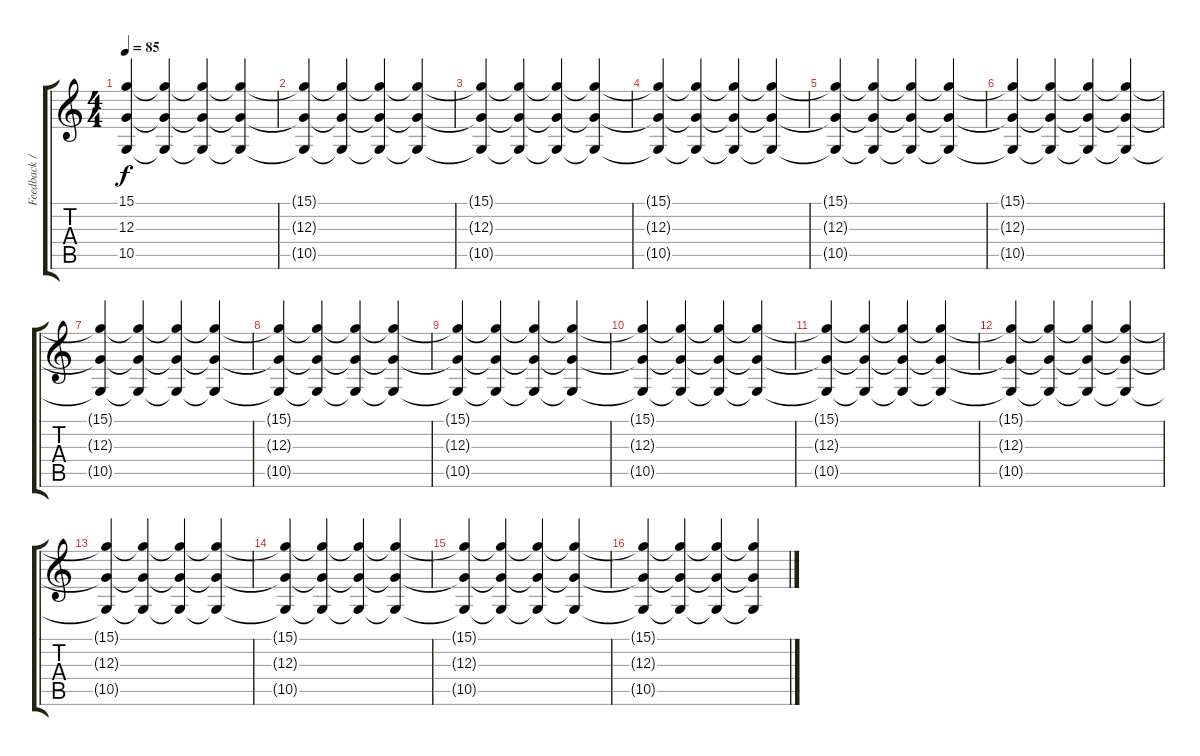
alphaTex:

\track ("Feedback / Organ" "Feedback /") {instrument churchorgan}
\staff {score tabs}
\tuning (E4 B3 G3 D3 A2 E2) {hide}
\ts (4 4)
\tempo 85
\clef g2
\ks c
(15.1{t} 12.3{t} 10.5{t}).4{dy f} (15.1{t} 12.3{t} 10.5{t}).4 (15.1{t} 12.3{t} 10.5{t}).4 (15.1{t} 12.3{t} 10.5{t}).4 |
(15.1{t} 12.3{t} 10.5{t}).4{volume 4} (15.1{t} 12.3{t} 10.5{t}).4 (15.1{t} 12.3{t} 10.5{t}).4 (15.1{t} 12.3{t} 10.5{t}).4{volume 6} |
(15.1{t} 12.3{t} 10.5{t}).4 (15.1{t} 12.3{t} 10.5{t}).4 (15.1{t} 12.3{t} 10.5{t}).4 (15.1{t} 12.3{t} 10.5{t}).4 |
(15.1{t} 12.3{t} 10.5{t}).4 (15.1{t} 12.3{t} 10.5{t}).4 (15.1{t} 12.3{t} 10.5{t}).4 (15.1{t} 12.3{t} 10.5{t}).4 |
(15.1{t} 12.3{t} 10.5{t}).4 (15.1{t} 12.3{t} 10.5{t}).4 (15.1{t} 12.3{t} 10.5{t}).4 (15.1{t} 12.3{t} 10.5{t}).4 |
(15.1{t} 12.3{t} 10.5{t}).4 (15.1{t} 12.3{t} 10.5{t}).4 (15.1{t} 12.3{t} 10.5{t}).4 (15.1{t} 12.3{t} 10.5{t}).4 |
(15.1{t} 12.3{t} 10.5{t}).4 (15.1{t} 12.3{t} 10.5{t}).4 (15.1{t} 12.3{t} 10.5{t}).4 (15.1{t} 12.3{t} 10.5{t}).4 |
(15.1{t} 12.3{t} 10.5{t}).4 (15.1{t} 12.3{t} 10.5{t}).4 (15.1{t} 12.3{t} 10.5{t}).4 (15.1{t} 12.3{t} 10.5{t}).4 |
(15.1{t} 12.3{t} 10.5{t}).4 (15.1{t} 12.3{t} 10.5{t}).4 (15.1{t} 12.3{t} 10.5{t}).4 (15.1{t} 12.3{t} 10.5{t}).4 |
(15.1{t} 12.3{t} 10.5{t}).4 (15.1{t} 12.3{t} 10.5{t}).4 (15.1{t} 12.3{t} 10.5{t}).4 (15.1{t} 12.3{t} 10.5{t}).4 |
(15.1{t} 12.3{t} 10.5{t}).4 (15.1{t} 12.3{t} 10.5{t}).4 (15.1{t} 12.3{t} 10.5{t}).4 (15.1{t} 12.3{t} 10.5{t}).4 |
(15.1{t} 12.3{t} 10.5{t}).4 (15.1{t} 12.3{t} 10.5{t}).4 (15.1{t} 12.3{t} 10.5{t}).4 (15.1{t} 12.3{t} 10.5{t}).4 |
(15.1{t} 12.3{t} 10.5{t}).4 (15.1{t} 12.3{t} 10.5{t}).4 (15.1{t} 12.3{t} 10.5{t}).4 (15.1{t} 12.3{t} 10.5{t}).4 |
(15.1{t} 12.3{t} 10.5{t}).4 (15.1{t} 12.3{t} 10.5{t}).4 (15.1{t} 12.3{t} 10.5{t}).4 (15.1{t} 12.3{t} 10.5{t}).4 |
(15.1{t} 12.3{t} 10.5{t}).4 (15.1{t} 12.3{t} 10.5{t}).4 (15.1{t} 12.3{t} 10.5{t}).4 (15.1{t} 12.3{t} 10.5{t}).4 |
(15.1{t} 12.3{t} 10.5{t}).4 (15.1{t} 12.3{t} 10.5{t}).4 (15.1{t} 12.3{t} 10.5{t}).4 (15.1{t} 12.3{t} 10.5{t}).4
